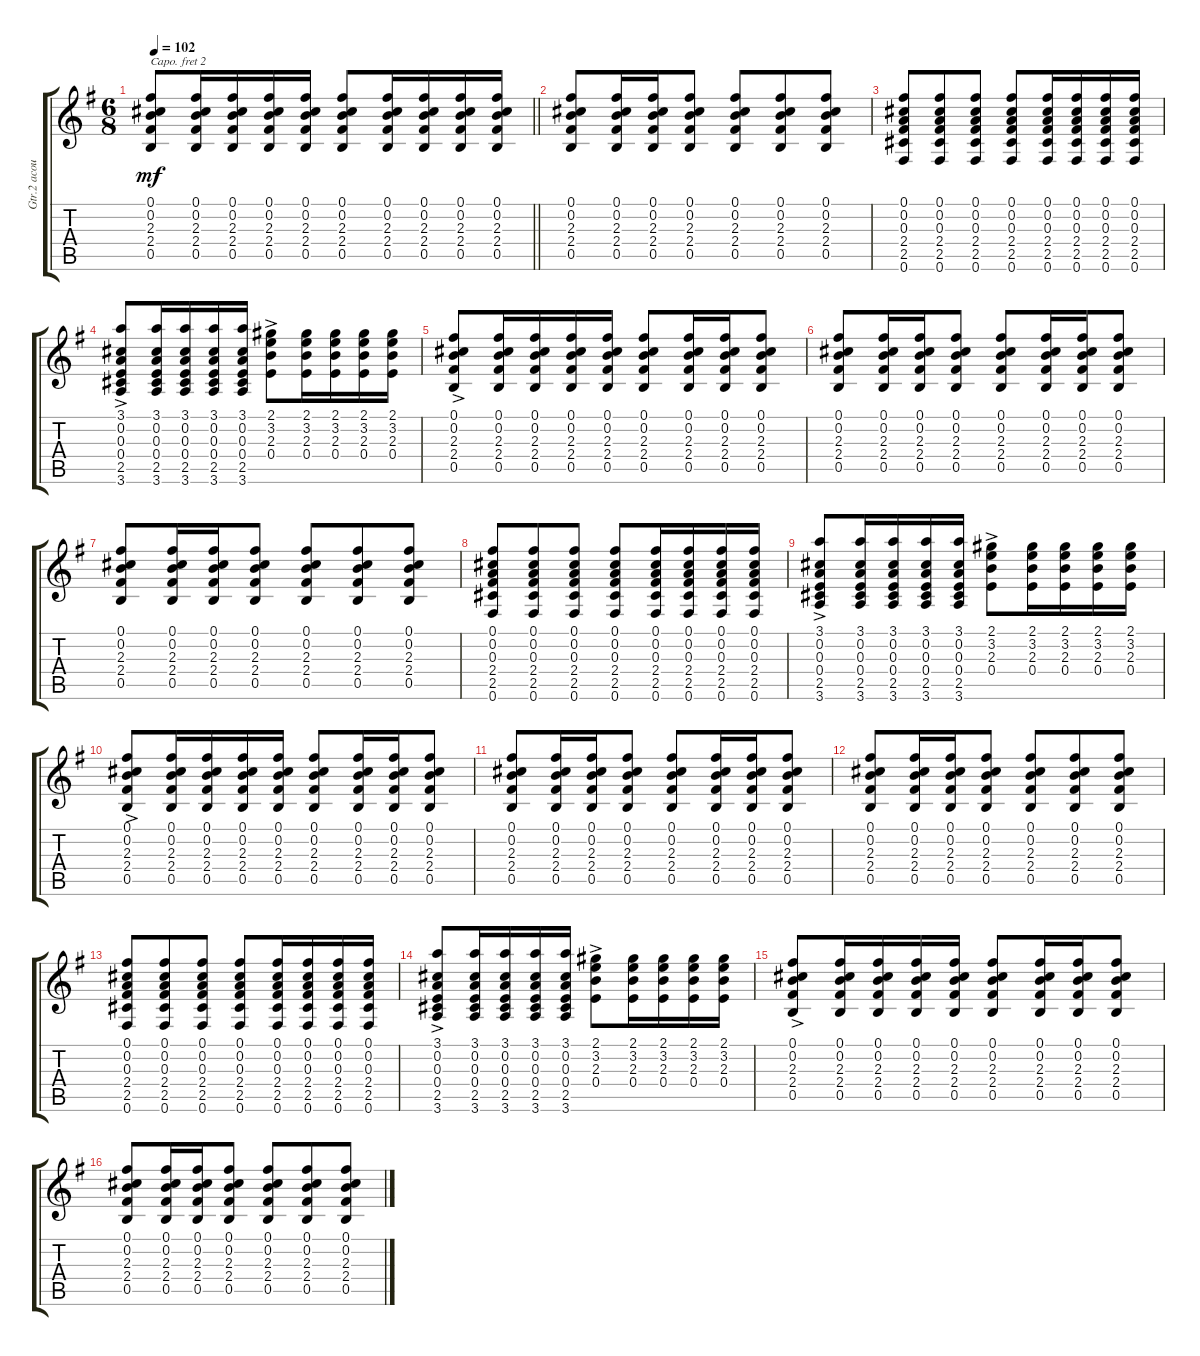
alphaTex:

\track ("Gtr.2 acoustic" "Gtr.2 acou") {instrument acousticguitarsteel}
\staff {score tabs}
\capo 2
\tuning (E4 B3 G3 D3 A2 E2) {hide}
\ts (6 8)
\tempo 102
\clef g2
\barLineRight lightlight
\ks g
(0.1 0.2 2.3 2.4 0.5).8{dy mf} (0.1 0.2 2.3 2.4 0.5).16 (0.1 0.2 2.3 2.4 0.5).16 (0.1 0.2 2.3 2.4 0.5).16 (0.1 0.2 2.3 2.4 0.5).16 (0.1 0.2 2.3 2.4 0.5).8 (0.1 0.2 2.3 2.4 0.5).16 (0.1 0.2 2.3 2.4 0.5).16 (0.1 0.2 2.3 2.4 0.5).16 (0.1 0.2 2.3 2.4 0.5).16 |
(0.1 0.2 2.3 2.4 0.5).8 (0.1 0.2 2.3 2.4 0.5).16 (0.1 0.2 2.3 2.4 0.5).16 (0.1 0.2 2.3 2.4 0.5).8 (0.1 0.2 2.3 2.4 0.5).8 (0.1 0.2 2.3 2.4 0.5).8 (0.1 0.2 2.3 2.4 0.5).8 |
(0.1 0.2 0.3 2.4 2.5 0.6).8 (0.1 0.2 0.3 2.4 2.5 0.6).8 (0.1 0.2 0.3 2.4 2.5 0.6).8 (0.1 0.2 0.3 2.4 2.5 0.6).8 (0.1 0.2 0.3 2.4 2.5 0.6).16 (0.1 0.2 0.3 2.4 2.5 0.6).16 (0.1 0.2 0.3 2.4 2.5 0.6).16 (0.1 0.2 0.3 2.4 2.5 0.6).16 |
(3.1{ac} 0.2{ac} 0.3{ac} 0.4{ac} 2.5{ac} 3.6{ac}).8 (3.1 0.2 0.3 0.4 2.5 3.6).16 (3.1 0.2 0.3 0.4 2.5 3.6).16 (3.1 0.2 0.3 0.4 2.5 3.6).16 (3.1 0.2 0.3 0.4 2.5 3.6).16 (2.1{ac} 3.2{ac} 2.3{ac} 0.4{ac}).8 (2.1 3.2 2.3 0.4).16 (2.1 3.2 2.3 0.4).16 (2.1 3.2 2.3 0.4).16 (2.1 3.2 2.3 0.4).16 |
(0.1{ac} 0.2{ac} 2.3{ac} 2.4{ac} 0.5{ac}).8 (0.1 0.2 2.3 2.4 0.5).16 (0.1 0.2 2.3 2.4 0.5).16 (0.1 0.2 2.3 2.4 0.5).16 (0.1 0.2 2.3 2.4 0.5).16 (0.1 0.2 2.3 2.4 0.5).8 (0.1 0.2 2.3 2.4 0.5).16 (0.1 0.2 2.3 2.4 0.5).16 (0.1 0.2 2.3 2.4 0.5).8 |
(0.1 0.2 2.3 2.4 0.5).8 (0.1 0.2 2.3 2.4 0.5).16 (0.1 0.2 2.3 2.4 0.5).16 (0.1 0.2 2.3 2.4 0.5).8 (0.1 0.2 2.3 2.4 0.5).8 (0.1 0.2 2.3 2.4 0.5).16 (0.1 0.2 2.3 2.4 0.5).16 (0.1 0.2 2.3 2.4 0.5).8 |
(0.1 0.2 2.3 2.4 0.5).8 (0.1 0.2 2.3 2.4 0.5).16 (0.1 0.2 2.3 2.4 0.5).16 (0.1 0.2 2.3 2.4 0.5).8 (0.1 0.2 2.3 2.4 0.5).8 (0.1 0.2 2.3 2.4 0.5).8 (0.1 0.2 2.3 2.4 0.5).8 |
(0.1 0.2 0.3 2.4 2.5 0.6).8 (0.1 0.2 0.3 2.4 2.5 0.6).8 (0.1 0.2 0.3 2.4 2.5 0.6).8 (0.1 0.2 0.3 2.4 2.5 0.6).8 (0.1 0.2 0.3 2.4 2.5 0.6).16 (0.1 0.2 0.3 2.4 2.5 0.6).16 (0.1 0.2 0.3 2.4 2.5 0.6).16 (0.1 0.2 0.3 2.4 2.5 0.6).16 |
(3.1{ac} 0.2{ac} 0.3{ac} 0.4{ac} 2.5{ac} 3.6{ac}).8 (3.1 0.2 0.3 0.4 2.5 3.6).16 (3.1 0.2 0.3 0.4 2.5 3.6).16 (3.1 0.2 0.3 0.4 2.5 3.6).16 (3.1 0.2 0.3 0.4 2.5 3.6).16 (2.1{ac} 3.2{ac} 2.3{ac} 0.4{ac}).8 (2.1 3.2 2.3 0.4).16 (2.1 3.2 2.3 0.4).16 (2.1 3.2 2.3 0.4).16 (2.1 3.2 2.3 0.4).16 |
(0.1{ac} 0.2{ac} 2.3{ac} 2.4{ac} 0.5{ac}).8 (0.1 0.2 2.3 2.4 0.5).16 (0.1 0.2 2.3 2.4 0.5).16 (0.1 0.2 2.3 2.4 0.5).16 (0.1 0.2 2.3 2.4 0.5).16 (0.1 0.2 2.3 2.4 0.5).8 (0.1 0.2 2.3 2.4 0.5).16 (0.1 0.2 2.3 2.4 0.5).16 (0.1 0.2 2.3 2.4 0.5).8 |
(0.1 0.2 2.3 2.4 0.5).8 (0.1 0.2 2.3 2.4 0.5).16 (0.1 0.2 2.3 2.4 0.5).16 (0.1 0.2 2.3 2.4 0.5).8 (0.1 0.2 2.3 2.4 0.5).8 (0.1 0.2 2.3 2.4 0.5).16 (0.1 0.2 2.3 2.4 0.5).16 (0.1 0.2 2.3 2.4 0.5).8 |
(0.1 0.2 2.3 2.4 0.5).8 (0.1 0.2 2.3 2.4 0.5).16 (0.1 0.2 2.3 2.4 0.5).16 (0.1 0.2 2.3 2.4 0.5).8 (0.1 0.2 2.3 2.4 0.5).8 (0.1 0.2 2.3 2.4 0.5).8 (0.1 0.2 2.3 2.4 0.5).8 |
(0.1 0.2 0.3 2.4 2.5 0.6).8 (0.1 0.2 0.3 2.4 2.5 0.6).8 (0.1 0.2 0.3 2.4 2.5 0.6).8 (0.1 0.2 0.3 2.4 2.5 0.6).8 (0.1 0.2 0.3 2.4 2.5 0.6).16 (0.1 0.2 0.3 2.4 2.5 0.6).16 (0.1 0.2 0.3 2.4 2.5 0.6).16 (0.1 0.2 0.3 2.4 2.5 0.6).16 |
(3.1{ac} 0.2{ac} 0.3{ac} 0.4{ac} 2.5{ac} 3.6{ac}).8 (3.1 0.2 0.3 0.4 2.5 3.6).16 (3.1 0.2 0.3 0.4 2.5 3.6).16 (3.1 0.2 0.3 0.4 2.5 3.6).16 (3.1 0.2 0.3 0.4 2.5 3.6).16 (2.1{ac} 3.2{ac} 2.3{ac} 0.4{ac}).8 (2.1 3.2 2.3 0.4).16 (2.1 3.2 2.3 0.4).16 (2.1 3.2 2.3 0.4).16 (2.1 3.2 2.3 0.4).16 |
(0.1{ac} 0.2{ac} 2.3{ac} 2.4{ac} 0.5{ac}).8 (0.1 0.2 2.3 2.4 0.5).16 (0.1 0.2 2.3 2.4 0.5).16 (0.1 0.2 2.3 2.4 0.5).16 (0.1 0.2 2.3 2.4 0.5).16 (0.1 0.2 2.3 2.4 0.5).8 (0.1 0.2 2.3 2.4 0.5).16 (0.1 0.2 2.3 2.4 0.5).16 (0.1 0.2 2.3 2.4 0.5).8 |
(0.1 0.2 2.3 2.4 0.5).8 (0.1 0.2 2.3 2.4 0.5).16 (0.1 0.2 2.3 2.4 0.5).16 (0.1 0.2 2.3 2.4 0.5).8 (0.1 0.2 2.3 2.4 0.5).8 (0.1 0.2 2.3 2.4 0.5).8 (0.1 0.2 2.3 2.4 0.5).8
